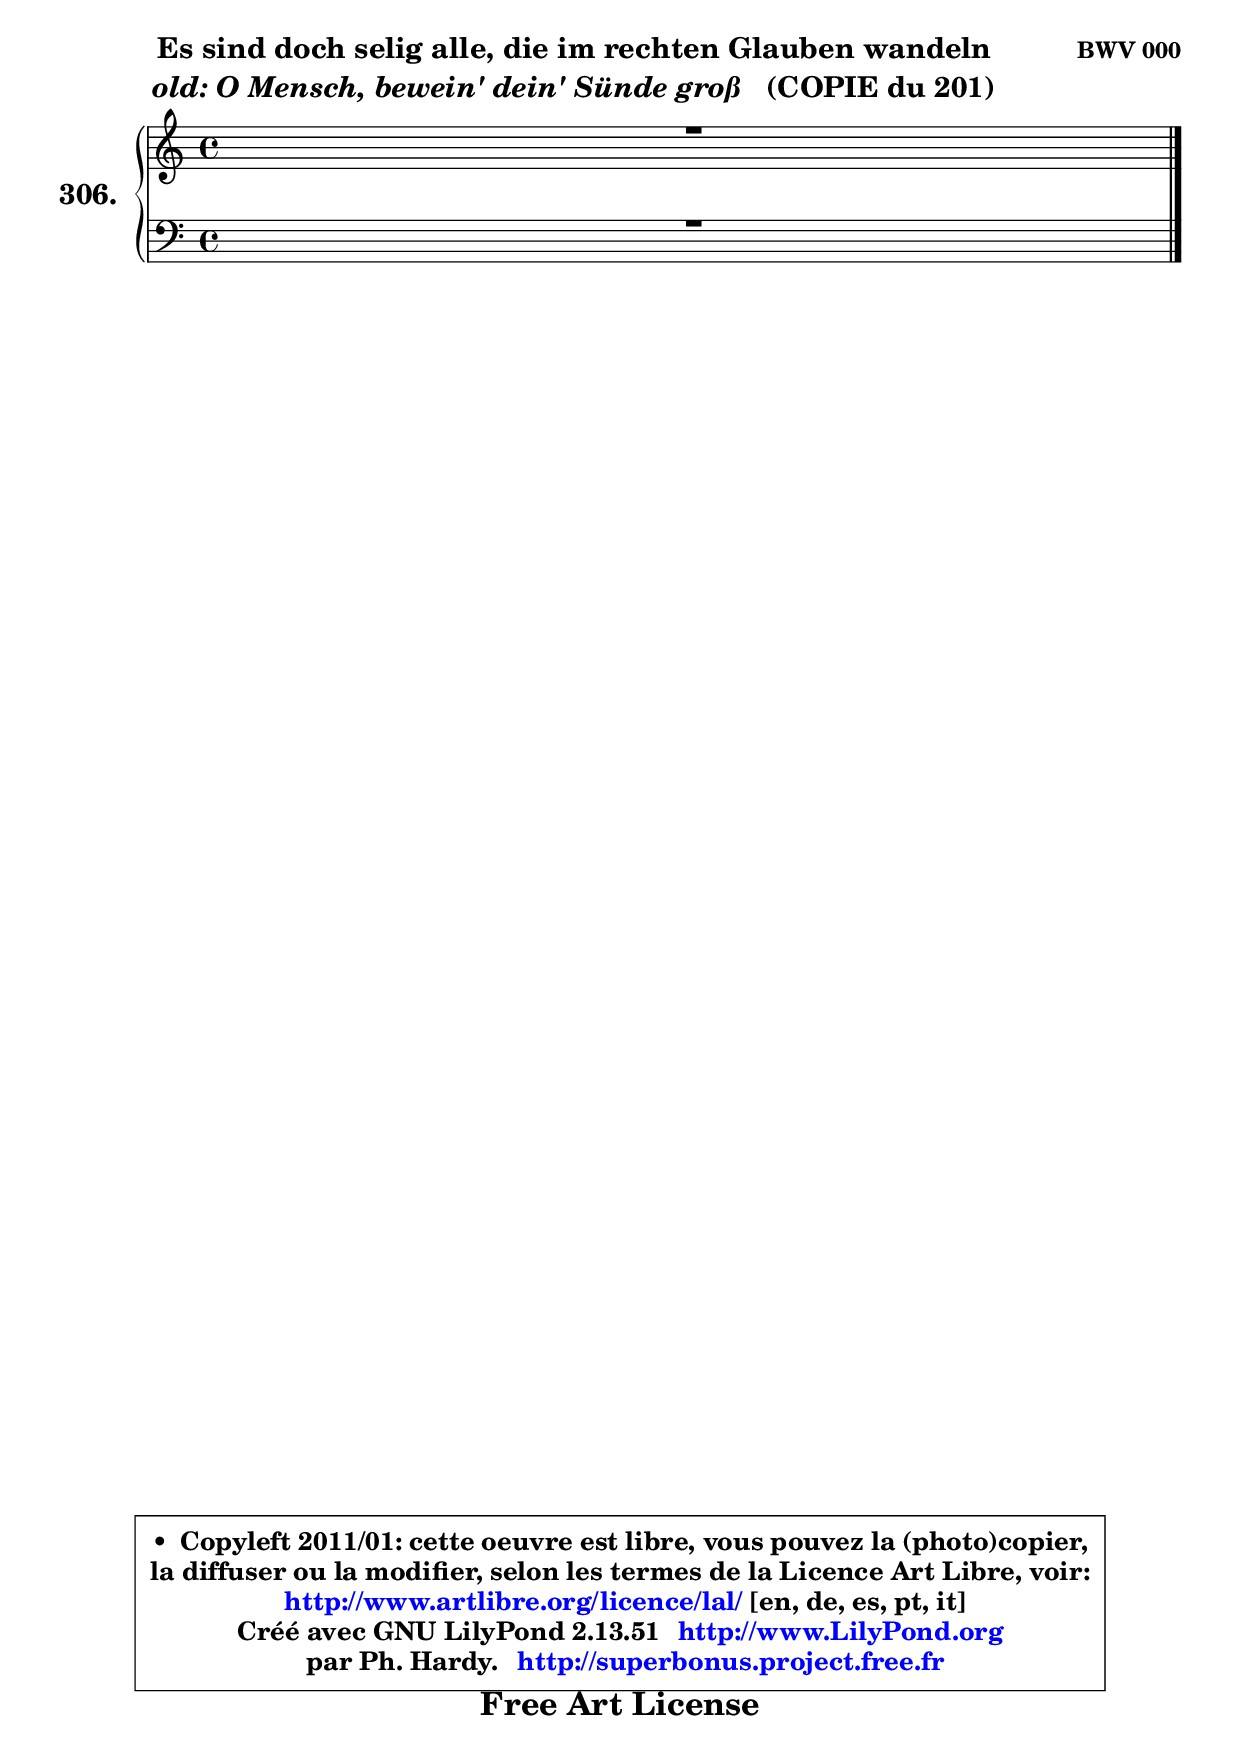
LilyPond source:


\version "2.13.51"

    \paper {
%	system-system-spacing #'padding = #0.1
%	score-system-spacing #'padding = #0.1
%	ragged-bottom = ##f
%	ragged-last-bottom = ##f
	ragged-right = ##f
	}

    \header {
      opus = \markup { \bold "BWV 000" }
      piece = \markup { \hspace #9 \fontsize #2 \bold \column \center-align { \line { "Es sind doch selig alle, die im rechten Glauben wandeln" }
                     \line { \italic "old: O Mensch, bewein' dein' Sünde groß" "  (COPIE du 201)" }
                 } }
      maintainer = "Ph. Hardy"
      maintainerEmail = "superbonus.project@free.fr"
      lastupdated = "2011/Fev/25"
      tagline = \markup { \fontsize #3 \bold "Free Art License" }
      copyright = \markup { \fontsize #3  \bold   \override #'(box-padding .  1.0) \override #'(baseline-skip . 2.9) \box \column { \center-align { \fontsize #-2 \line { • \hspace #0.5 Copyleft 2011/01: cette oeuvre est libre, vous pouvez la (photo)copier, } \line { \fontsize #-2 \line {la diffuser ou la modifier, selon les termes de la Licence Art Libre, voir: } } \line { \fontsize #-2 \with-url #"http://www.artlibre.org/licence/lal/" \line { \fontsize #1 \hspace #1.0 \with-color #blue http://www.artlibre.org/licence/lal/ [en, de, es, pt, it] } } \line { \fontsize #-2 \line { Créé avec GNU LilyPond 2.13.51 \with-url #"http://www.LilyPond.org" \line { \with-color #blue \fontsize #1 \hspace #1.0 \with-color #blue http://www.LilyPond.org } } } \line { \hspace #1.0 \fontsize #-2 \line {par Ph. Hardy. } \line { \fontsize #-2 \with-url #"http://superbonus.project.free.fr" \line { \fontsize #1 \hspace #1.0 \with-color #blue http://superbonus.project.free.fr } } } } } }

	  }

  guidemidi = {
	\tempo 4 = 78

	}

  upper = {
	\time 4/4
	\key c \major
	\clef treble
	\voiceOne
	<< { 
	% SOPRANO
	\set Voice.midiInstrument = "acoustic grand"
	\relative c' {
	R1 |
\break
        \bar "|."
	} % fin de relative
	}

	\context Voice="1" { \voiceTwo 
	% ALTO
	\set Voice.midiInstrument = "acoustic grand"
	\relative c' {
	
        \bar "|."
	} % fin de relative
	\oneVoice
	} >>
	}

    lower = {
	\time 4/4
	\key c \major
	\clef bass
	\voiceOne
	<< { 
	% TENOR
	\set Voice.midiInstrument = "acoustic grand"
	\relative c' {
	R1 |
\break
        \bar "|."
	} % fin de relative
	}
	\context Voice="1" { \voiceTwo 
	% BASS
	\set Voice.midiInstrument = "acoustic grand"
	\relative c {
        
        \bar "|."
	} % fin de relative
	\oneVoice
	} >>
	}


    \score { 

	\new PianoStaff <<
	\set PianoStaff.instrumentName = \markup { \bold \huge "306." }
	\new Staff = "upper" \upper
	\new Staff = "lower" \lower
	>>

    \layout {
%	ragged-last = ##f
	   }

         } % fin de score

  \score {
    \unfoldRepeats { << \guidemidi \upper \lower >> }
    \midi {
    \context {
     \Staff
      \remove "Staff_performer"
               }

     \context {
      \Voice
       \consists "Staff_performer"
                }

     \context { 
      \Score
      tempoWholesPerMinute = #(ly:make-moment 78 4)
		}
	    }
	}

